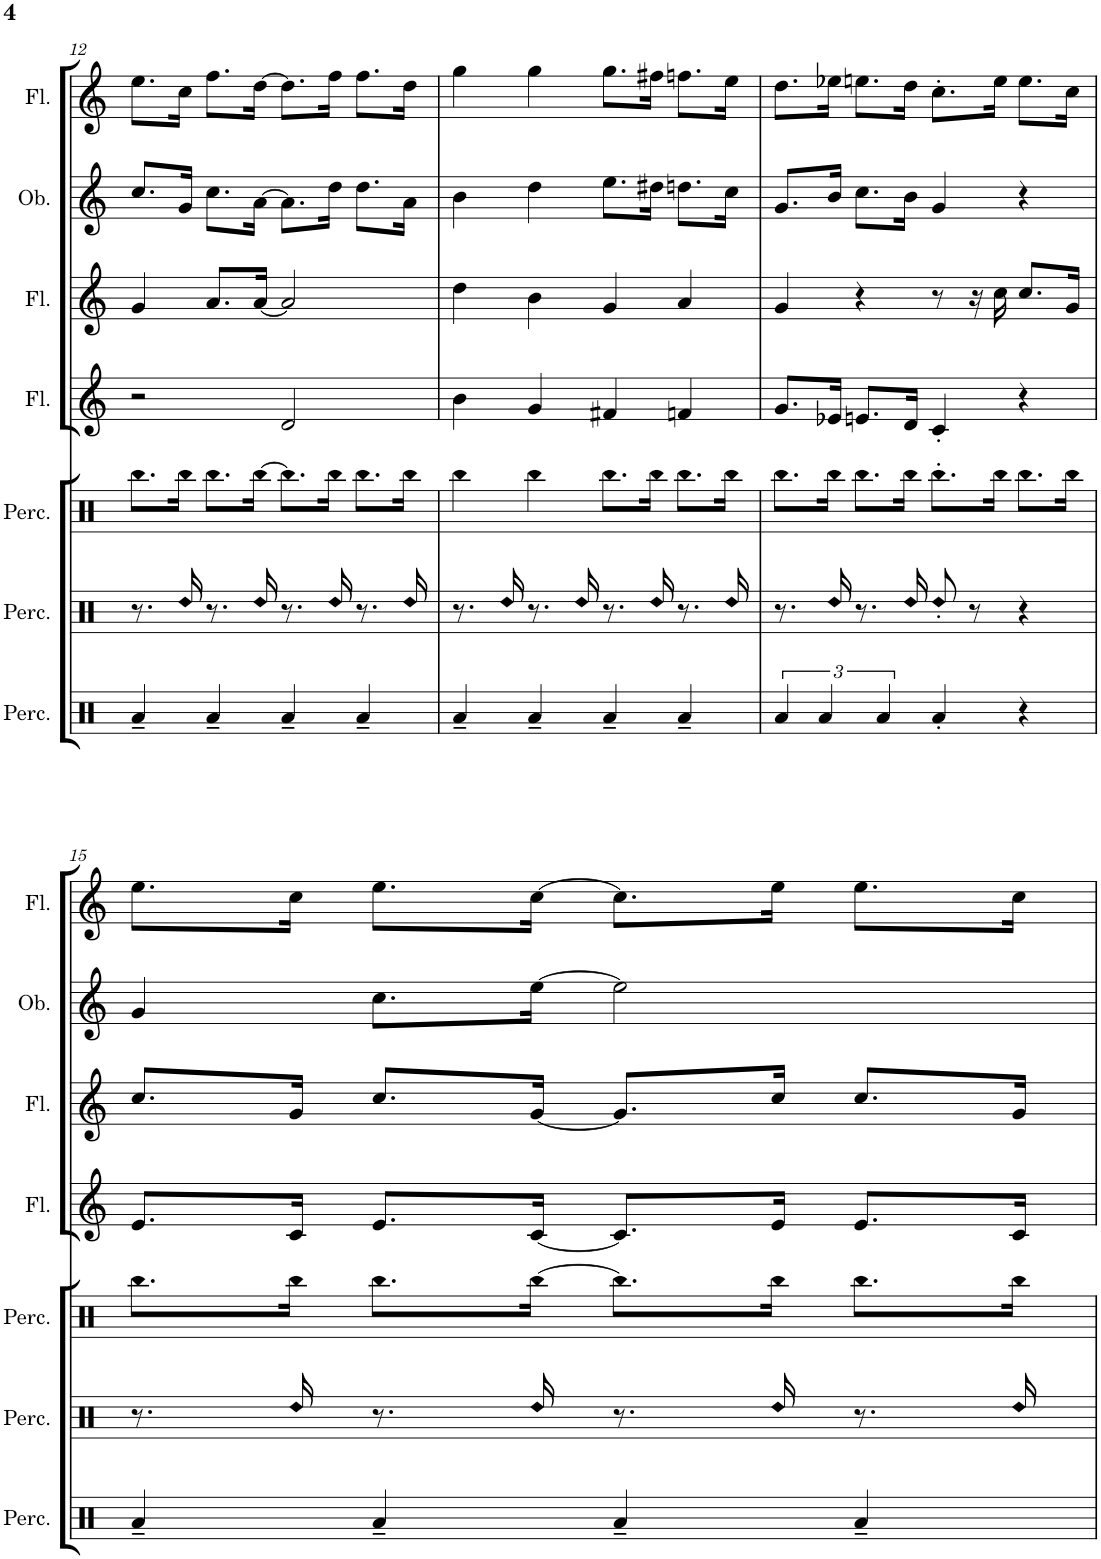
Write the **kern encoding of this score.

**kern	**kern	**kern	**kern	**kern	**kern	**kern
*part7	*part6	*part5	*part4	*part3	*part2	*part1
*staff7	*staff6	*staff5	*staff4	*staff3	*staff2	*staff1
*I"Bombo	*I"Tabal	*I"Caixa	*I"Tarota	*I"Gralla 3	*I"Gralla 2	*I"Gralla 1
!!LO:PB:g=z
*clefX	*clefX	*clefX	*clefG2	*clefG2	*clefG2	*clefG2
*k[]	*k[]	*k[]	*k[]	*k[]	*k[]	*k[]
*M4/4	*M4/4	*M4/4	*M4/4	*M4/4	*M4/4	*M4/4
=12	=12	=12	=12	=12	=12	=12
4Ra~/	8.r	8.Rbb\L	2r	4g/	8.cc/L	8.ee\L
!	!LO:N:head=diamond	!	!	!	!	!
.	16Rdd/	16Rbb\Jk	.	.	16g/Jk	16cc\Jk
4Ra~/	8.r	8.Rbb\L	.	8.a/L	8.cc\L	8.ff\L
!	!LO:N:head=diamond	!	!	!	!	!
.	16Rdd/	[16Rbb\Jk	.	[16a/Jk	[16a\Jk	[16dd\Jk
4Ra~/	8.r	8.Rbb\L]	2d/	2a/]	8.a\L]	8.dd\L]
!	!LO:N:head=diamond	!	!	!	!	!
.	16Rdd/	16Rbb\Jk	.	.	16dd\Jk	16ff\Jk
4Ra~/	8.r	8.Rbb\L	.	.	8.dd\L	8.ff\L
!	!LO:N:head=diamond	!	!	!	!	!
.	16Rdd/	16Rbb\Jk	.	.	16a\Jk	16dd\Jk
=13	=13	=13	=13	=13	=13	=13
4Ra~/	8.r	4Rbb\	4b\	4dd\	4b\	4gg\
!	!LO:N:head=diamond	!	!	!	!	!
.	16Rdd/	.	.	.	.	.
4Ra~/	8.r	4Rbb\	4g/	4b\	4dd\	4gg\
!	!LO:N:head=diamond	!	!	!	!	!
.	16Rdd/	.	.	.	.	.
4Ra~/	8.r	8.Rbb\L	4f#X/	4g/	8.ee\L	8.gg\L
!	!LO:N:head=diamond	!	!	!	!	!
.	16Rdd/	16Rbb\Jk	.	.	16dd#X\Jk	16ff#X\Jk
4Ra~/	8.r	8.Rbb\L	4fn/	4a/	8.ddn\L	8.ffn\L
!	!LO:N:head=diamond	!	!	!	!	!
.	16Rdd/	16Rbb\Jk	.	.	16cc\Jk	16ee\Jk
=14	=14	=14	=14	=14	=14	=14
6Ra/	8.r	8.Rbb\L	8.g/L	4g/	8.g/L	8.dd\L
6Ra/	.	.	.	.	.	.
!	!LO:N:head=diamond	!	!	!	!	!
.	16Rdd/	16Rbb\Jk	16e-X/Jk	.	16b/Jk	16ee-X\Jk
.	8.r	8.Rbb\L	8.en/L	4r	8.cc\L	8.een\L
6Ra/	.	.	.	.	.	.
!	!LO:N:head=diamond	!	!	!	!	!
.	16Rdd/	16Rbb\Jk	16d/Jk	.	16b\Jk	16dd\Jk
!	!LO:N:head=diamond	!	!	!	!	!
4Ra'/	8Rdd'/	8.Rbb'\L	4c'/	8r	4g/	8.cc'\L
.	8r	.	.	16r	.	.
.	.	16Rbb\Jk	.	16cc\	.	16ee\Jk
4r	4r	8.Rbb\L	4r	8.cc/L	4r	8.ee\L
.	.	16Rbb\Jk	.	16g/Jk	.	16cc\Jk
!!LO:LB:g=z
=15	=15	=15	=15	=15	=15	=15
4Ra~/	8.r	8.Rbb\L	8.e/L	8.cc/L	4g/	8.ee\L
!	!LO:N:head=diamond	!	!	!	!	!
.	16Rdd/	16Rbb\Jk	16c/Jk	16g/Jk	.	16cc\Jk
4Ra~/	8.r	8.Rbb\L	8.e/L	8.cc/L	8.cc\L	8.ee\L
!	!LO:N:head=diamond	!	!	!	!	!
.	16Rdd/	[16Rbb\Jk	[16c/Jk	[16g/Jk	[16ee\Jk	[16cc\Jk
4Ra~/	8.r	8.Rbb\L]	8.c/L]	8.g/L]	2ee\]	8.cc\L]
!	!LO:N:head=diamond	!	!	!	!	!
.	16Rdd/	16Rbb\Jk	16e/Jk	16cc/Jk	.	16ee\Jk
4Ra~/	8.r	8.Rbb\L	8.e/L	8.cc/L	.	8.ee\L
!	!LO:N:head=diamond	!	!	!	!	!
.	16Rdd/	16Rbb\Jk	16c/Jk	16g/Jk	.	16cc\Jk
=	=	=	=	=	=	=
*-	*-	*-	*-	*-	*-	*-
